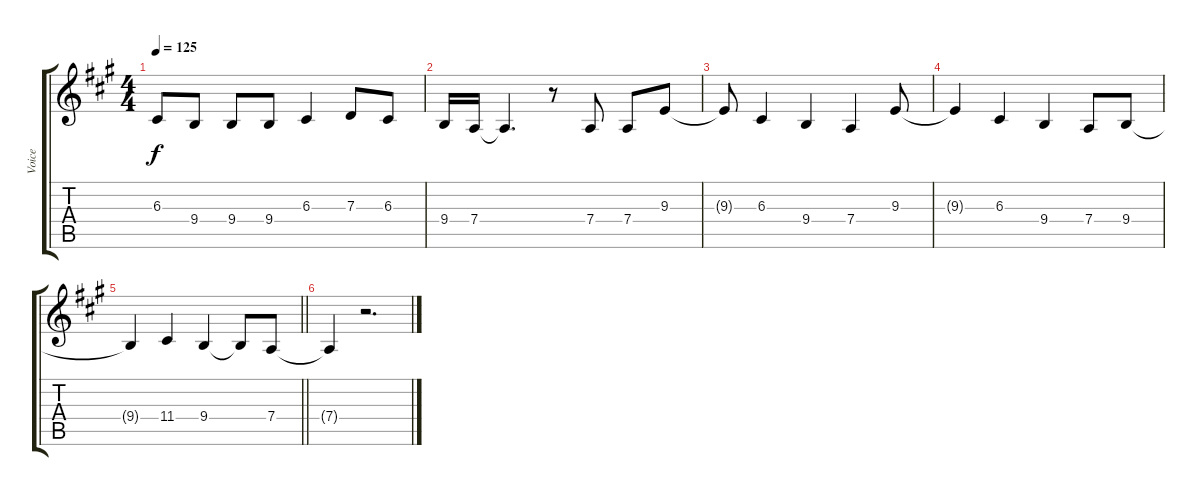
\track ("Voice" "Voice") {instrument flute}
\staff {score tabs}
\tuning (E4 B3 G3 D3 A2 E2) {hide}
\ts (4 4)
\tempo 125
\clef g2
\ks a
6.3{t}.8{dy f} 9.4.8 9.4.8 9.4.8 6.3.4 7.3.8 6.3.8 |
9.4.16 7.4.16 7.4{t}.4{d} r.8 7.4.8 7.4.8 9.3.8 |
9.3{t}.8 6.3.4 9.4.4 7.4.4 9.3.8 |
9.3{t}.4 6.3.4 9.4.4 7.4.8 9.4.8 |
\barLineRight lightlight
9.4{t}.4 11.4.4 9.4.4 9.4{t}.8 7.4.8 |
7.4{t}.4 r.2{d}
